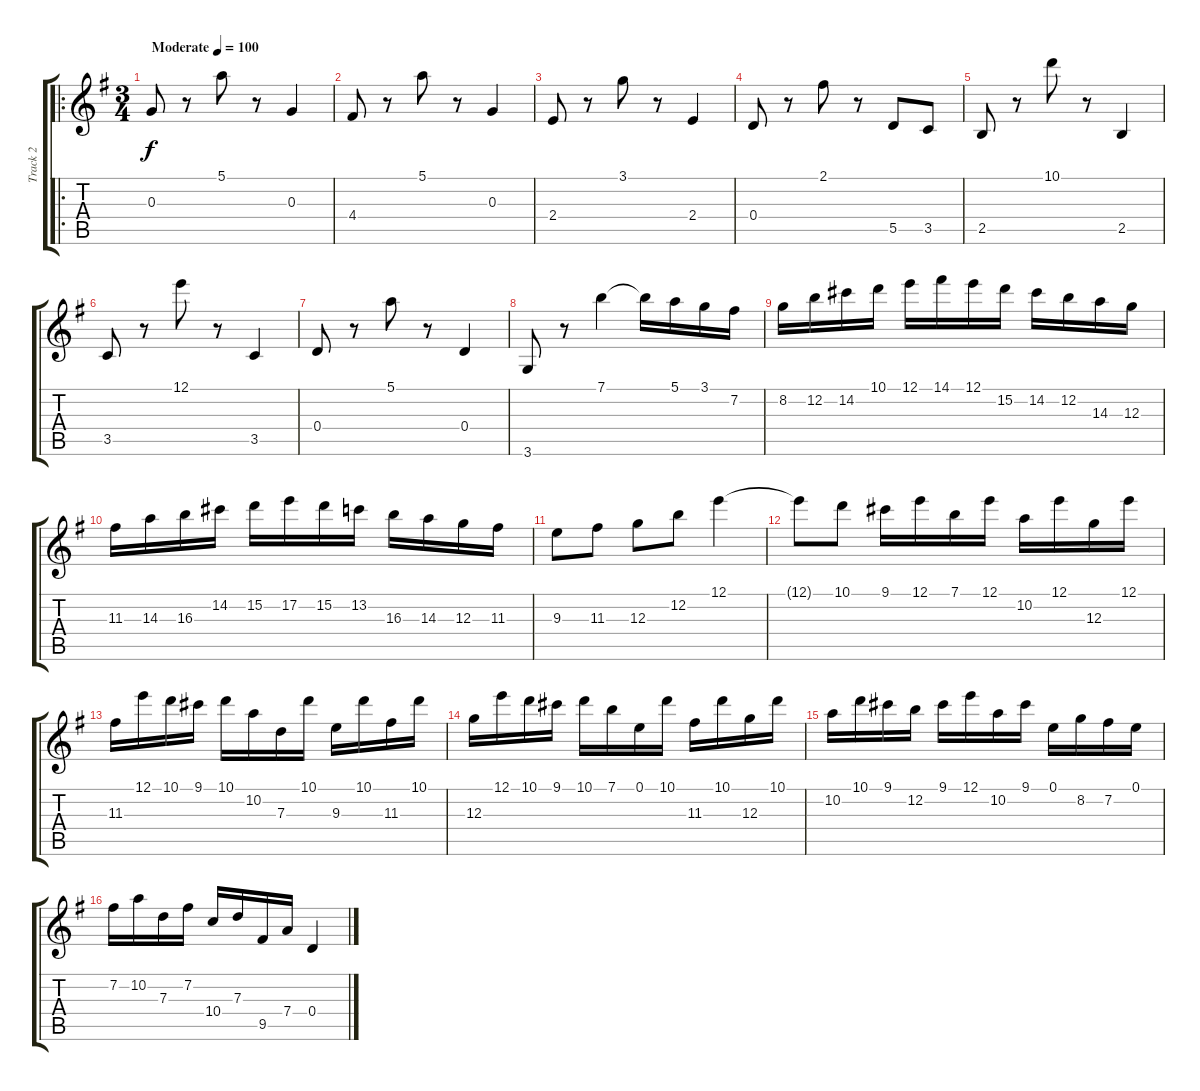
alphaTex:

\track ("Track 2" "Track 2") {instrument acousticguitarnylon}
\staff {score tabs}
\tuning (E4 B3 G3 D3 A2 E2) {hide}
\ro
\ts (3 4)
\tempo (100 "Moderate")
\clef g2
\ks g
0.3.8{dy f instrument acousticguitarnylon} r.8 5.1.8 r.8 0.3.4 |
4.4.8 r.8 5.1.8 r.8 0.3.4 |
2.4.8 r.8 3.1.8 r.8 2.4.4 |
0.4.8 r.8 2.1.8 r.8 5.5.8 3.5.8 |
2.5.8 r.8 10.1.8 r.8 2.5.4 |
3.5.8 r.8 12.1.8 r.8 3.5.4 |
0.4.8 r.8 5.1.8 r.8 0.4.4 |
3.6.8 r.8 7.1.4 7.1{t}.16 5.1.16 3.1.16 7.2.16 |
8.2.16 12.2.16 14.2.16 10.1.16 12.1.16 14.1.16 12.1.16 15.2.16 14.2.16 12.2.16 14.3.16 12.3.16 |
11.3.16 14.3.16 16.3.16 14.2.16 15.2.16 17.2.16 15.2.16 13.2.16 16.3.16 14.3.16 12.3.16 11.3.16 |
9.3.8 11.3.8 12.3.8 12.2.8 12.1.4 |
12.1{t}.8 10.1.8 9.1.16 12.1.16 7.1.16 12.1.16 10.2.16 12.1.16 12.3.16 12.1.16 |
11.3.16 12.1.16 10.1.16 9.1.16 10.1.16 10.2.16 7.3.16 10.1.16 9.3.16 10.1.16 11.3.16 10.1.16 |
12.3.16 12.1.16 10.1.16 9.1.16 10.1.16 7.1.16 0.1.16 10.1.16 11.3.16 10.1.16 12.3.16 10.1.16 |
10.2.16 10.1.16 9.1.16 12.2.16 9.1.16 12.1.16 10.2.16 9.1.16 0.1.16 8.2.16 7.2.16 0.1.16 |
7.2.16 10.2.16 7.3.16 7.2.16 10.4.16 7.3.16 9.5.16 7.4.16 0.4.4
